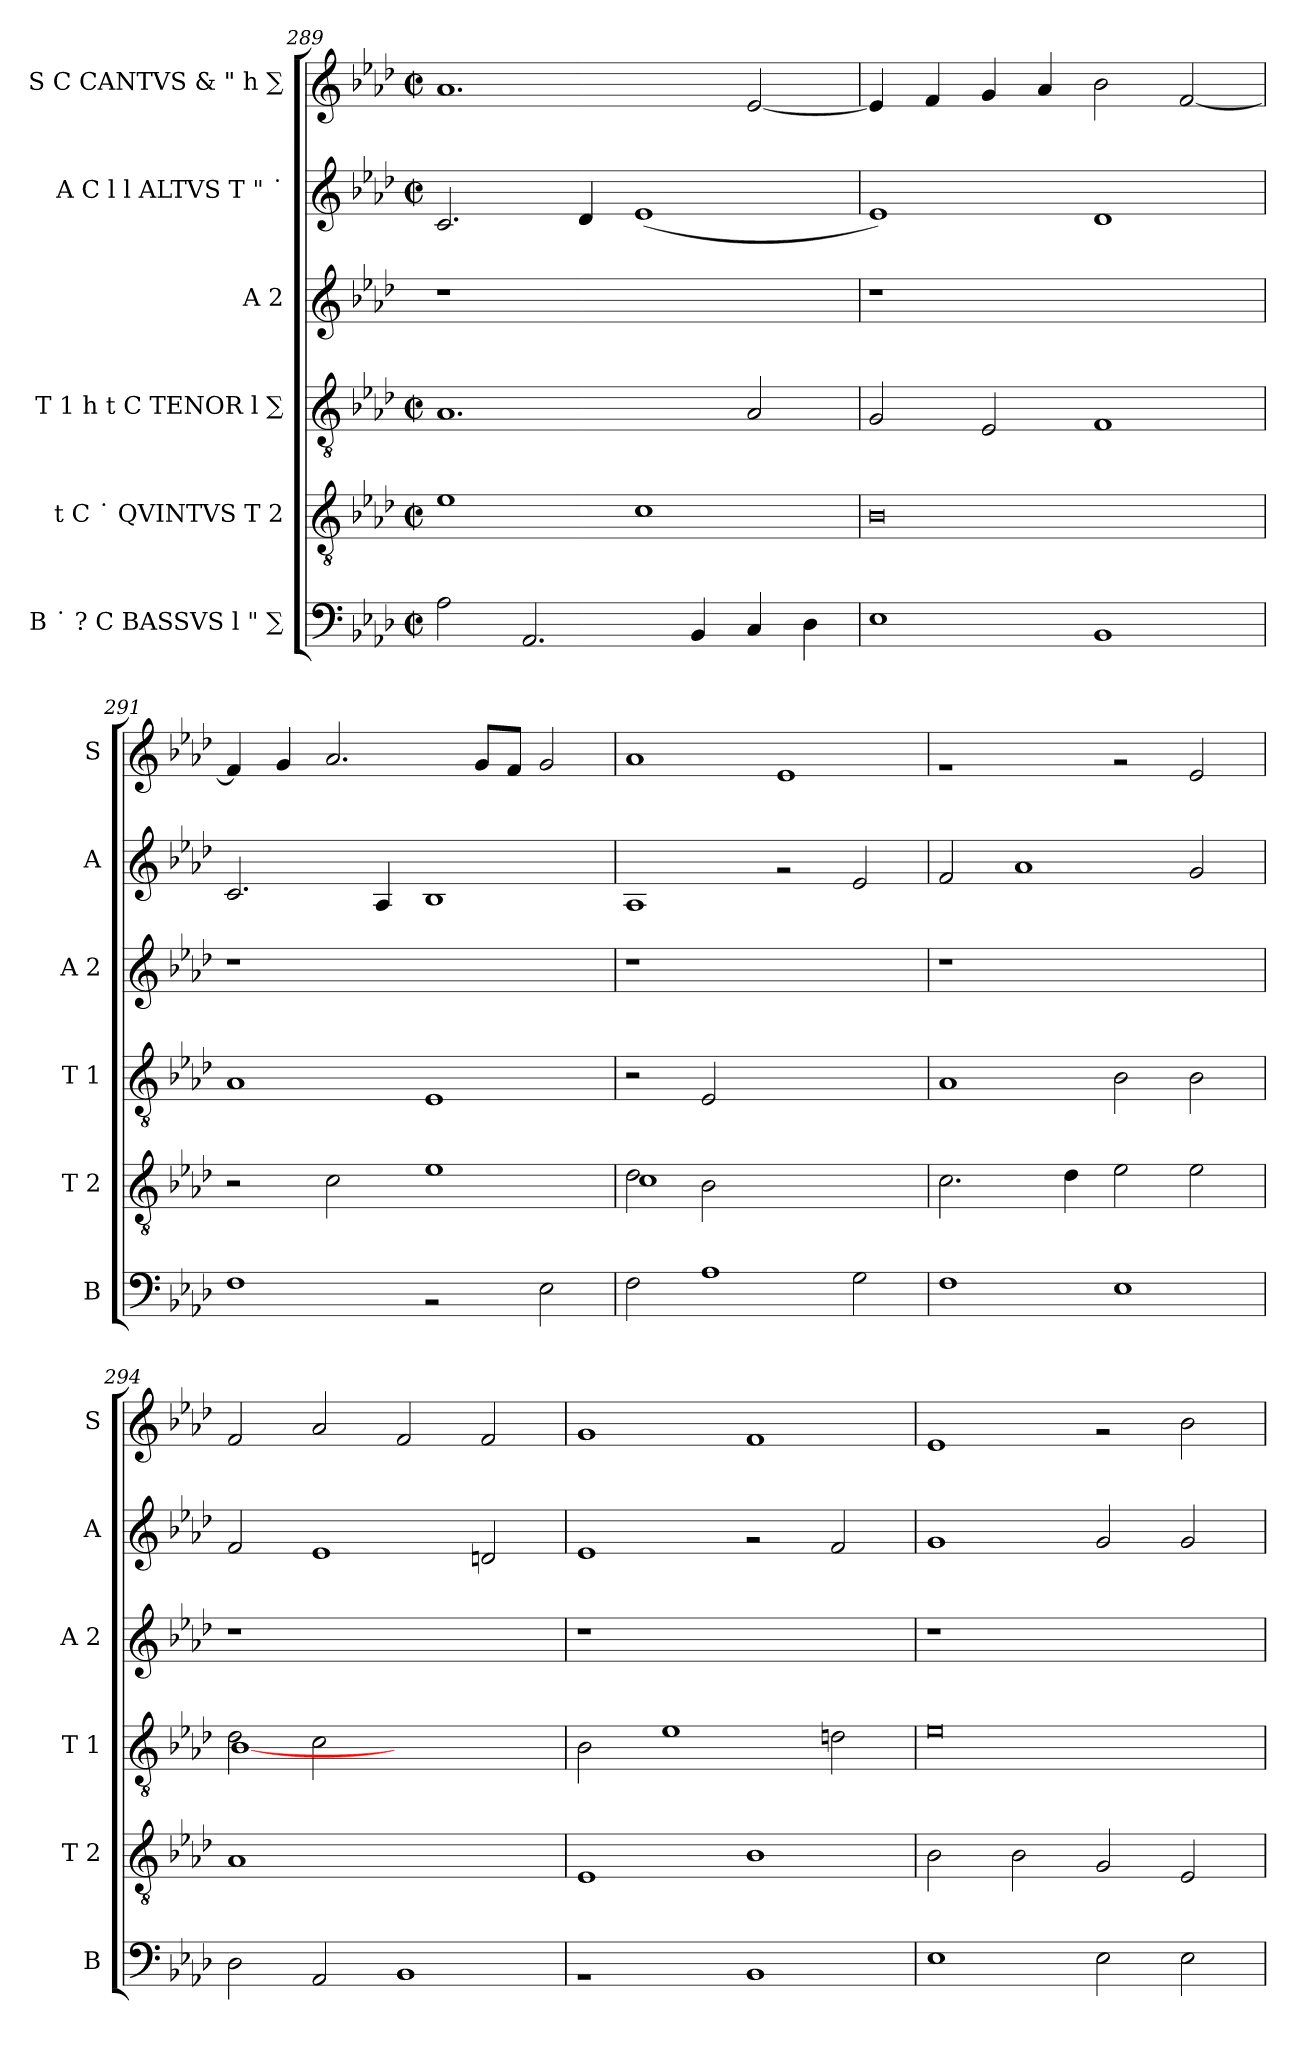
**kern	**kern	**kern	**kern	**kern	**kern
*part6	*part5	*part4	*part3	*part2	*part1
*staff6	*staff5	*staff4	*staff3	*staff2	*staff1
*I"B ˙ ? C BASSVS l " ∑	*I"t C ˙ QVINTVS T 2	*I"T 1 h t C TENOR l ∑	*I"A 2	*I"A C l l ALTVS T " ˙	*I"S C CANTVS & " h ∑
*I'B	*I'T 2	*I'T 1	*I'A 2	*I'A	*I'S
*clefF4	*clefGv2	*clefGv2	*clefG2	*clefG2	*clefG2
*k[b-e-a-d-]	*k[b-e-a-d-]	*k[b-e-a-d-]	*k[b-e-a-d-]	*k[b-e-a-d-]	*k[b-e-a-d-]
*A-:	*A-:	*A-:	*A-:	*A-:	*A-:
*M2/2	*M2/2	*M2/2	*	*M2/2	*M2/2
*met(c|)	*met(c|)	*met(c|)	*	*met(c|)	*met(c|)
=289	=289	=289	=289	=289	=289
2A-\	1e-	1.A-	1r	2.c/	1.a-
2.AA-/	.	.	.	.	.
.	.	.	.	4d-/	.
.	1c	.	1ryy	(<1e-	.
4BB-/	.	.	.	.	.
4C/	.	2A-/	.	.	[<2e-/
4D-\	.	.	.	.	.
!!LO:LB:g=z
=290	=290	=290	=290	=290	=290
1E-	0B-	2G/	1r	1e-)	4e-/]
.	.	.	.	.	4f/
.	.	2E-/	.	.	4g/
.	.	.	.	.	4a-/
1BB-	.	1F	1ryy	1d-	2b-\
.	.	.	.	.	[<2f/
=291	=291	=291	=291	=291	=291
1F	2r	1A-	1r	2.c/	4f/]
.	.	.	.	.	4g/
.	2c\	.	.	.	2.a-/
.	.	.	.	4A-/	.
2rBB	1e-	1E-	1ryy	1B-	.
.	.	.	.	.	8g/L
.	.	.	.	.	8f/J
2E-\	.	.	.	.	2g/
=292	=292	=292	=292	=292	=292
*	*^	*	*	*	*
2F\	2d-\	1c	2r	1r	1A-	1a-
1A-	2B-\	.	2E-/	.	.	.
.	1ryy	1ryy	1ryy	1ryy	2rg	1e-
2G\	.	.	.	.	2e-/	.
*	*v	*v	*	*	*	*
=293	=293	=293	=293	=293	=293
1F	2.c\	1A-	1r	2f/	1ra
.	.	.	.	1a-	.
.	4d-\	.	.	.	.
1E-	2e-\	2B-\	1ryy	.	2rg
.	2e-\	2B-\	.	2g/	2e-/
=294	=294	=294	=294	=294	=294
*	*	*^	*	*	*
2D-\	1A-	2d-\	[<1B-	1r	2f/	2f/
2AA-/	.	2c\	.	.	1e-	2a-/
1BB-	1ryy	1ryy	1ryy	1ryy	.	2f/
.	.	.	.	.	2d/	2f/
*	*	*v	*v	*	*	*
!!LO:LB:g=z
=295	=295	=295	=295	=295	=295
1rC	1E-	2B-\	1r	1e-	1g
.	.	1e-	.	.	.
1BB-	1B-	.	1ryy	2rg	1f
.	.	2d\	.	2f/	.
=296	=296	=296	=296	=296	=296
1E-	2B-\	0e-	1r	1g	1e-
.	2B-\	.	.	.	.
2E-\	2G/	.	1ryy	2g/	2rg
2E-\	2E-/	.	.	2g/	2b-\
=	=	=	=	=	=
*-	*-	*-	*-	*-	*-
